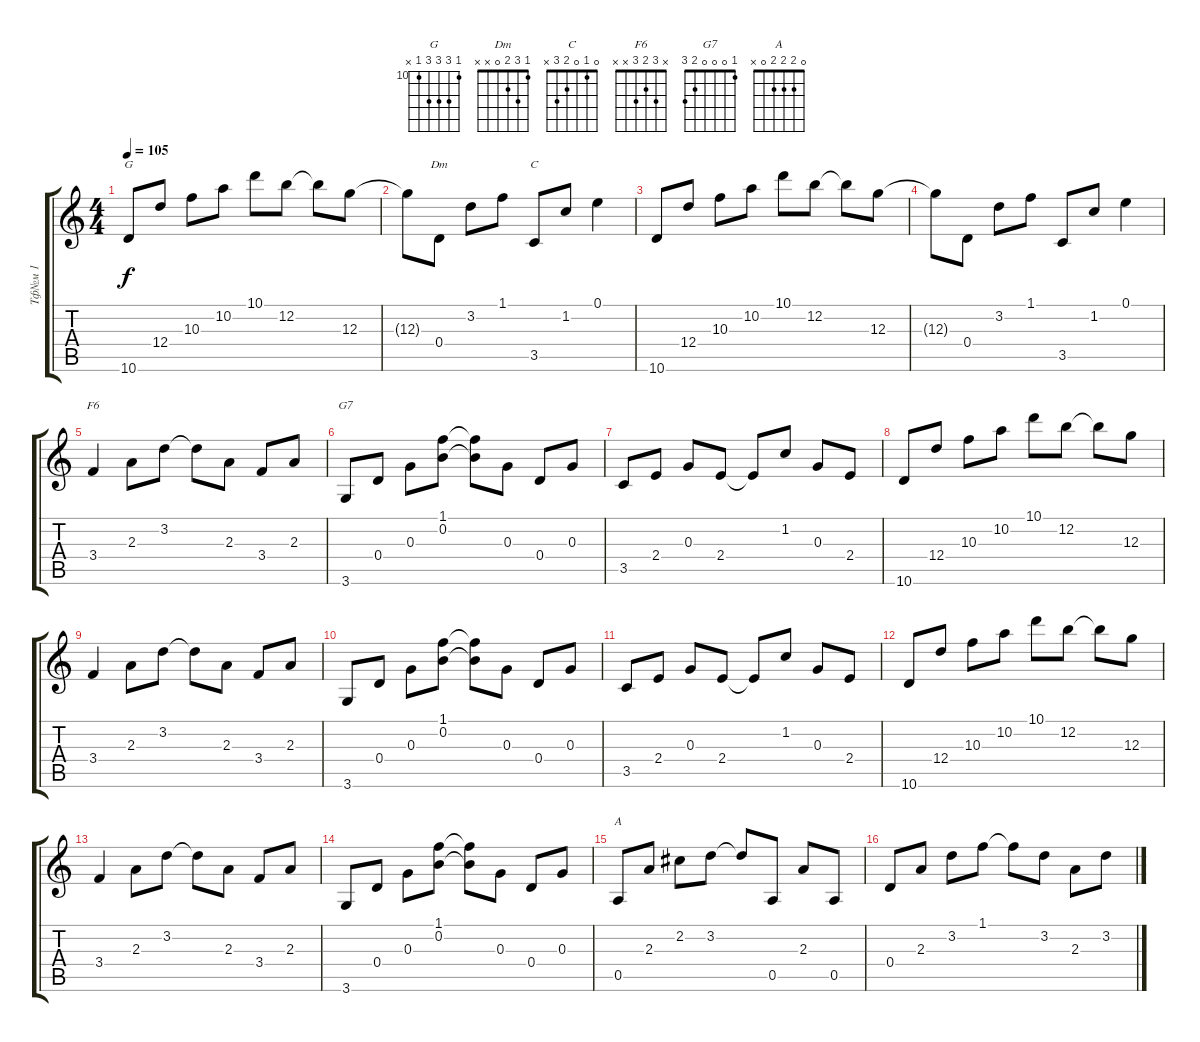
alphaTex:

\track ("Тф№м 1" "Тф№м 1") {instrument acousticguitarsteel}
\staff {score tabs}
\tuning (E4 B3 G3 D3 A2 E2) {hide}
\chord ("G" 10 12 12 12 10 x) {firstfret 10}
\chord ("Dm" 1 3 2 0 x x)
\chord ("C" 0 1 0 2 3 x)
\chord ("F6" x 3 2 3 x x)
\chord ("G7" 1 0 0 0 2 3)
\chord ("A" 0 2 2 2 0 x)
\ts (4 4)
\tempo 105
\clef g2
\ks c
10.6.8{ch "G" dy f instrument acousticguitarsteel} 12.4.8 10.3.8 10.2.8 10.1.8 12.2.8 12.2{t}.8 12.3.8 |
12.3{t}.8 0.4.8{ch "Dm"} 3.2.8 1.1.8 3.5.8{ch "C"} 1.2.8 0.1.4 |
10.6.8 12.4.8 10.3.8 10.2.8 10.1.8 12.2.8 12.2{t}.8 12.3.8 |
12.3{t}.8 0.4.8 3.2.8 1.1.8 3.5.8 1.2.8 0.1.4 |
3.4.4{ch "F6"} 2.3.8 3.2.8 3.2{t}.8 2.3.8 3.4.8 2.3.8 |
3.6.8{ch "G7"} 0.4.8 0.3.8 (1.1 0.2).8 (1.1{t} 0.2{t}).8 0.3.8 0.4.8 0.3.8 |
3.5.8 2.4.8 0.3.8 2.4.8 2.4{t}.8 1.2.8 0.3.8 2.4.8 |
10.6.8 12.4.8 10.3.8 10.2.8 10.1.8 12.2.8 12.2{t}.8 12.3.8 |
3.4.4 2.3.8 3.2.8 3.2{t}.8 2.3.8 3.4.8 2.3.8 |
3.6.8 0.4.8 0.3.8 (1.1 0.2).8 (1.1{t} 0.2{t}).8 0.3.8 0.4.8 0.3.8 |
3.5.8 2.4.8 0.3.8 2.4.8 2.4{t}.8 1.2.8 0.3.8 2.4.8 |
10.6.8 12.4.8 10.3.8 10.2.8 10.1.8 12.2.8 12.2{t}.8 12.3.8 |
3.4.4 2.3.8 3.2.8 3.2{t}.8 2.3.8 3.4.8 2.3.8 |
3.6.8 0.4.8 0.3.8 (1.1 0.2).8 (1.1{t} 0.2{t}).8 0.3.8 0.4.8 0.3.8 |
0.5.8{ch "A"} 2.3.8 2.2.8 3.2.8 3.2{t}.8 0.5.8 2.3.8 0.5.8 |
0.4.8 2.3.8 3.2.8 1.1.8 1.1{t}.8 3.2.8 2.3.8 3.2.8
